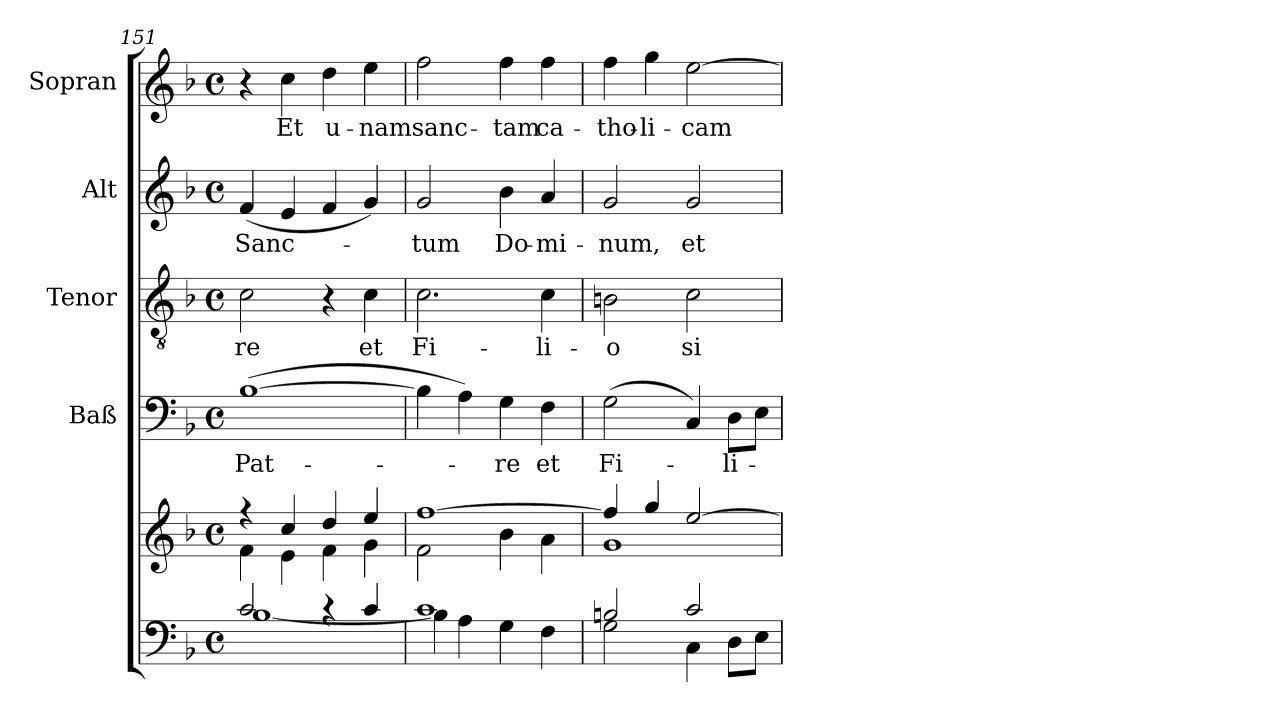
**kern	**kern	**kern	**text	**kern	**text	**kern	**text	**kern	**text
*part5	*part5	*part4	*part4	*part3	*part3	*part2	*part2	*part1	*part1
*staff6	*staff5	*staff4	*staff4	*staff3	*staff3	*staff2	*staff2	*staff1	*staff1
*	*	*I"Baß	*	*I"Tenor	*	*I"Alt	*	*I"Sopran	*
*	*	*I'Baß	*	*I'Ten	*	*I'Alt	*	*I'Sop	*
*clefF4	*clefG2	*clefF4	*	*clefGv2	*	*clefG2	*	*clefG2	*
*k[b-]	*k[b-]	*k[b-]	*	*k[b-]	*	*k[b-]	*	*k[b-]	*
*F:	*F:	*F:	*	*F:	*	*F:	*	*F:	*
*M4/4	*M4/4	*M4/4	*	*M4/4	*	*M4/4	*	*M4/4	*
*met(c)	*met(c)	*met(c)	*	*met(c)	*	*met(c)	*	*met(c)	*
=151	=151	=151	=151	=151	=151	=151	=151	=151	=151
*^	*^	*	*	*	*	*	*	*	*
!	!	!	!	!	!LO:LY:b	!	!LO:LY:b	!	!LO:LY:b	!	!
2c/	[<1B-	4ree	4f\	(>[1B-	Pat-	2c\	-re	(<4f/	Sanc-	4r	.
!	!	!	!	!	!	!	!	!	!	!	!LO:LY:b
.	.	4cc/	4e\	.	.	.	.	4e/	.	4cc\	Et
!	!	!	!	!	!	!	!	!	!	!	!LO:LY:b
4rc	.	4dd/	4f\	.	.	4r	.	4f/	.	4dd\	u-
!	!	!	!	!	!	!	!LO:LY:b	!	!	!	!LO:LY:b
4c/	.	4ee/	4g\	.	.	4c\	et	4g/)	.	4ee\	-nam
!!LO:PB:g=z
=152	=152	=152	=152	=152	=152	=152	=152	=152	=152	=152	=152
!	!	!	!	!	!	!	!LO:LY:b	!	!LO:LY:b	!	!LO:LY:b
1c	4B-\]	[>1ff	2f\	4B-\]	.	2.c\	Fi-	2g/	-tum	2ff\	sanc-
.	4A\	.	.	4A\)	.	.	.	.	.	.	.
!	!	!	!	!	!LO:LY:b	!	!	!	!LO:LY:b	!	!LO:LY:b
.	4G\	.	4b-\	4G\	-re	.	.	4b-\	Do-	4ff\	-tam
!	!	!	!	!	!LO:LY:b	!	!LO:LY:b	!	!LO:LY:b	!	!LO:LY:b
.	4F\	.	4a\	4F\	et	4c\	-li-	4a/	-mi-	4ff\	ca-
=153	=153	=153	=153	=153	=153	=153	=153	=153	=153	=153	=153
!	!	!	!	!	!LO:LY:b	!	!LO:LY:b	!	!LO:LY:b	!	!LO:LY:b
2Bn/	2G\	4ff/]	1g	(>2G\	Fi-	2Bn\	-o	2g/	-num,	4ff\	-tho-
!	!	!	!	!	!	!	!	!	!	!	!LO:LY:b
.	.	4gg/	.	.	.	.	.	.	.	4gg\	-li-
!	!	!	!	!	!	!	!LO:LY:b	!	!LO:LY:b	!	!LO:LY:b
2c/	4C\	[>2ee/	.	4C/)	.	2c\	si-	2g/	et	[2ee\	-cam
!	!	!	!	!	!LO:LY:b	!	!	!	!	!	!
.	8D\L	.	.	8D\L	-li-	.	.	.	.	.	.
.	8E\J	.	.	8E\J	.	.	.	.	.	.	.
*v	*v	*	*	*	*	*	*	*	*	*	*
*	*v	*v	*	*	*	*	*	*	*	*
=	=	=	=	=	=	=	=	=	=
*-	*-	*-	*-	*-	*-	*-	*-	*-	*-
